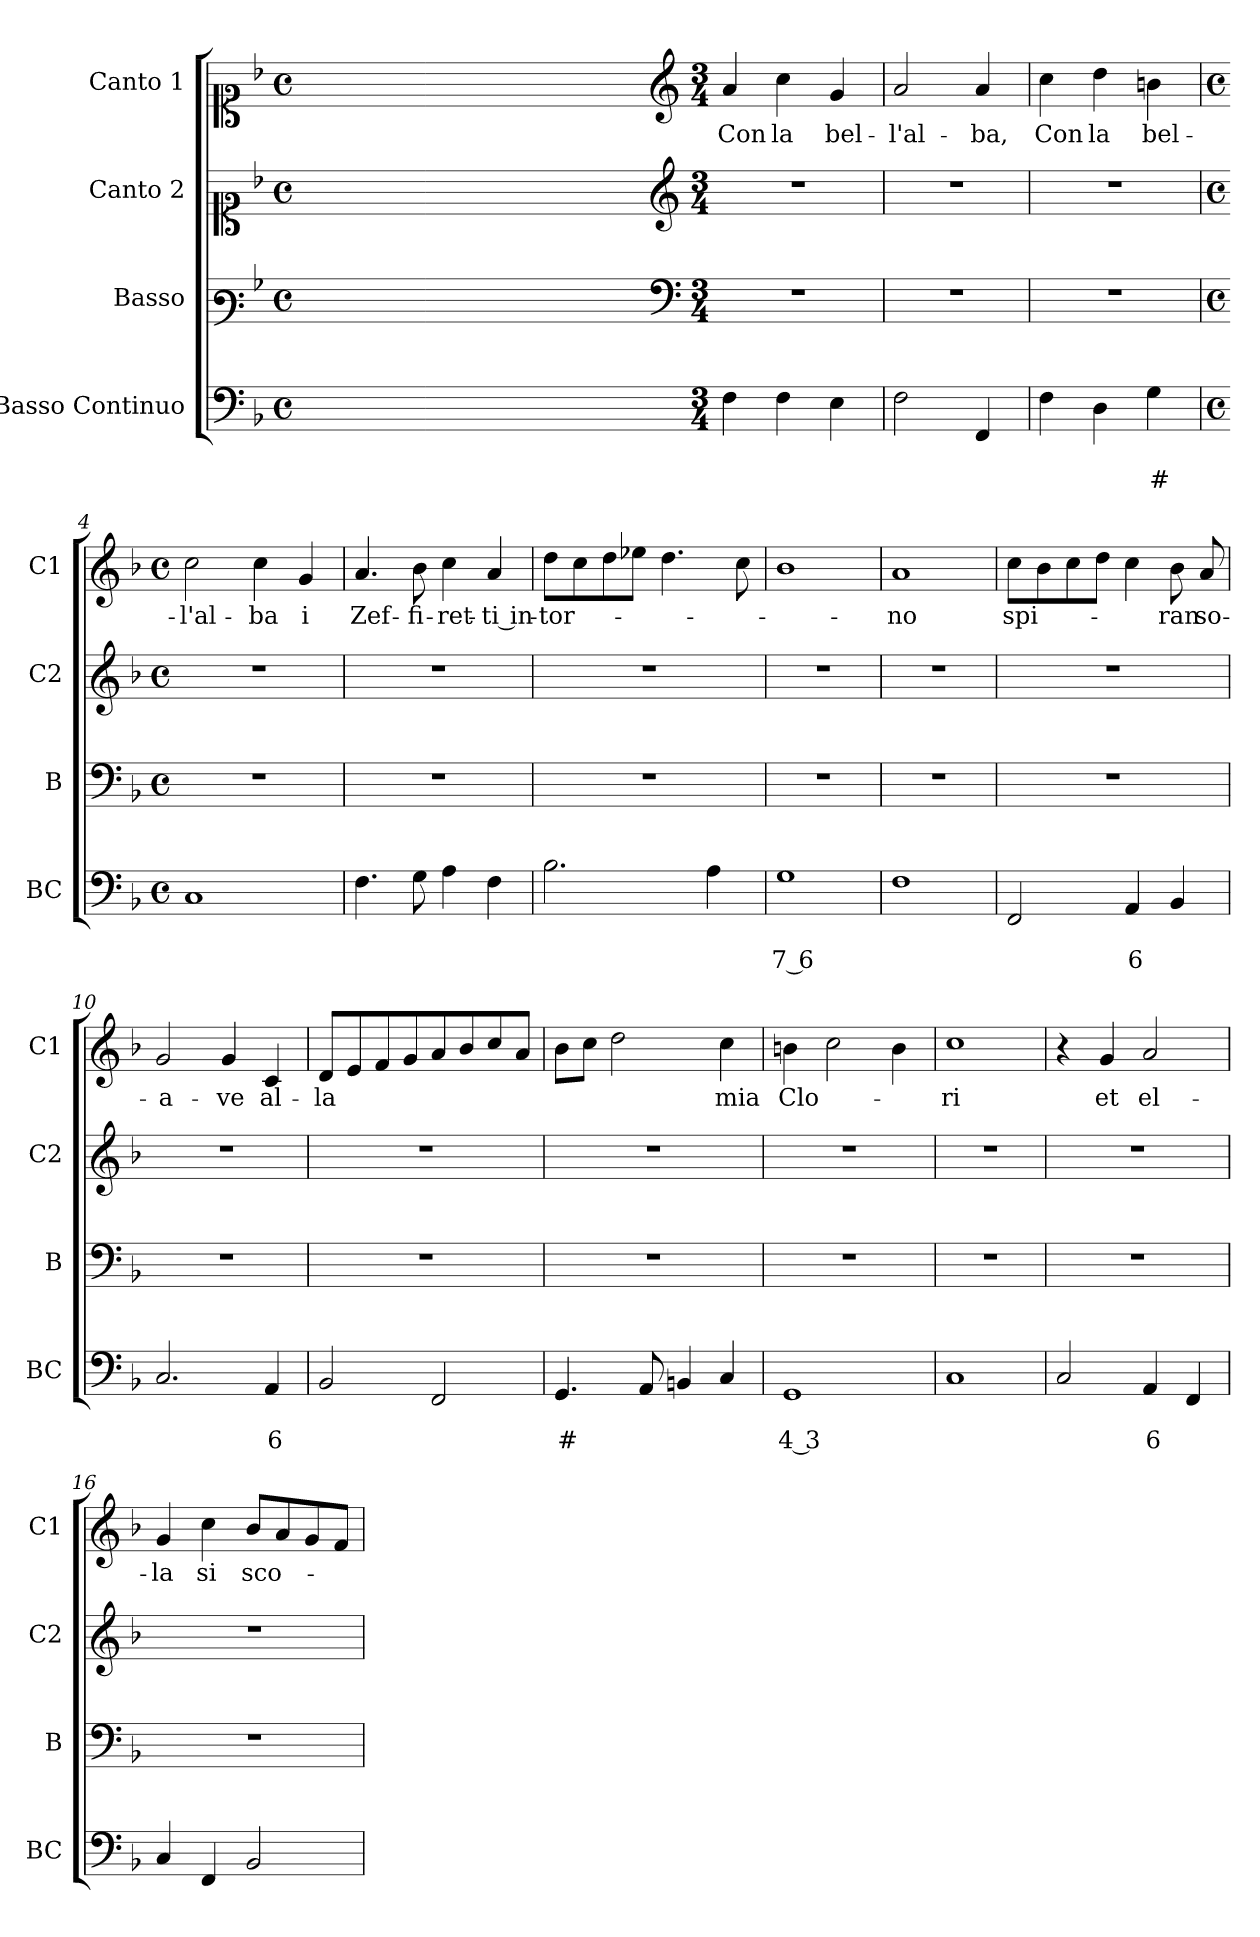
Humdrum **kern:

**kern	**text	**text	**kern	**kern	**kern	**text
*part4	*part4	*part4	*part3	*part2	*part1	*part1
*staff4	*staff4	*staff4	*staff3	*staff2	*staff1	*staff1
*I"Basso Continuo	*	*	*I"Basso	*I"Canto 2	*I"Canto 1	*
*I'BC	*	*	*I'B	*I'C2	*I'C1	*
*clefF4	*	*	*clefF3	*clefC1	*clefC1	*
*k[b-]	*	*	*k[b-]	*k[b-]	*k[b-]	*
*F:	*	*	*F:	*F:	*F:	*
*M4/4	*	*	*M4/4	*M4/4	*M4/4	*
*met(c)	*	*	*met(c)	*met(c)	*met(c)	*
=	=	=	=	=	=	=
1ryy	.	.	1ryy	1ryy	1ryy	.
=1X-	=1X-	=1X-	=1X-	=1X-	=1X-	=1X-
4ryy	.	.	4ryy	4ryy	4ryy	.
4ryy	.	.	4ryy	4ryy	4ryy	.
4ryy	.	.	4ryy	4ryy	4ryy	.
4ryy	.	.	4ryy	4ryy	4ryy	.
=1-	=1-	=1-	=1-	=1-	=1-	=1-
*	*	*	*clefF4	*clefG2	*clefG2	*
*M3/4	*	*	*M3/4	*M3/4	*M3/4	*
!	!	!	!	!	!	!LO:LY:b
4F\	.	.	2.r	2.r	4a/	Con
!	!	!	!	!	!	!LO:LY:b
4F\	.	.	.	.	4cc\	la
!	!	!	!	!	!	!LO:LY:b
4E\	.	.	.	.	4g/	bel-
=2	=2	=2	=2	=2	=2	=2
!	!	!	!	!	!	!LO:LY:b
2F\	.	.	2.r	2.r	2a/	-l'al-
!	!	!	!	!	!	!LO:LY:b
4FF/	.	.	.	.	4a/	-ba,
=3	=3	=3	=3	=3	=3	=3
!	!	!	!	!	!	!LO:LY:b
4F\	.	.	2.r	2.r	4cc\	Con
!	!	!	!	!	!	!LO:LY:b
4D\	.	.	.	.	4dd\	la
!	!	!LO:LY:b	!	!	!	!LO:LY:b
4G\	.	#	.	.	4bn\	bel-
=4	=4	=4	=4	=4	=4	=4
*M4/4	*	*	*M4/4	*M4/4	*M4/4	*
*met(c)	*	*	*met(c)	*met(c)	*met(c)	*
!	!	!	!	!	!	!LO:LY:b
1C	.	.	1r	1r	2cc\	-l'al-
!	!	!	!	!	!	!LO:LY:b
.	.	.	.	.	4cc\	-ba
!	!	!	!	!	!	!LO:LY:b
.	.	.	.	.	4g/	i
=5	=5	=5	=5	=5	=5	=5
!	!	!	!	!	!	!LO:LY:b
4.F\	.	.	1r	1r	4.a/	Zef-
!	!	!	!	!	!	!LO:LY:b
8G\	.	.	.	.	8b-\	-fi-
!	!	!	!	!	!	!LO:LY:b
4A\	.	.	.	.	4cc\	-ret-
!	!	!	!	!	!	!LO:LY:b
4F\	.	.	.	.	4a/	-ti in-
=6	=6	=6	=6	=6	=6	=6
!	!	!	!	!	!	!LO:LY:b
2.B-\	.	.	1r	1r	8dd\L	-tor-
.	.	.	.	.	8cc\	.
.	.	.	.	.	8dd\	.
.	.	.	.	.	8ee-X\J	.
.	.	.	.	.	4.dd\	.
4A\	.	.	.	.	.	.
.	.	.	.	.	8cc\	.
=7	=7	=7	=7	=7	=7	=7
!	!	!LO:LY:b	!	!	!	!
1G	.	7 6	1r	1r	1b-	.
!!LO:LB:g=z
=8	=8	=8	=8	=8	=8	=8
!	!	!	!	!	!	!LO:LY:b
1F	.	.	1r	1r	1a	-no
=9	=9	=9	=9	=9	=9	=9
!	!	!	!	!	!	!LO:LY:b
2FF/	.	.	1r	1r	8cc\L	spi-
.	.	.	.	.	8b-\	.
.	.	.	.	.	8cc\	.
.	.	.	.	.	8dd\J	.
!	!	!LO:LY:b	!	!	!	!
4AA/	.	6	.	.	4cc\	.
!	!	!	!	!	!	!LO:LY:b
4BB-/	.	.	.	.	8b-\	-ran
!	!	!	!	!	!	!LO:LY:b
.	.	.	.	.	8a/	so-
=10	=10	=10	=10	=10	=10	=10
!	!	!	!	!	!	!LO:LY:b
2.C/	.	.	1r	1r	2g/	-a-
!	!	!	!	!	!	!LO:LY:b
.	.	.	.	.	4g/	-ve
!	!	!LO:LY:b	!	!	!	!LO:LY:b
4AA/	.	6	.	.	4c/	al-
=11	=11	=11	=11	=11	=11	=11
!	!	!	!	!	!	!LO:LY:b
2BB-/	.	.	1r	1r	8d/L	-la
.	.	.	.	.	8e/	.
.	.	.	.	.	8f/	.
.	.	.	.	.	8g/	.
2FF/	.	.	.	.	8a/	.
.	.	.	.	.	8b-/	.
.	.	.	.	.	8cc/	.
.	.	.	.	.	8a/J	.
=12	=12	=12	=12	=12	=12	=12
!	!	!LO:LY:b	!	!	!	!
4.GG/	.	#	1r	1r	8b-\L	.
.	.	.	.	.	8cc\J	.
.	.	.	.	.	2dd\	.
8AA/	.	.	.	.	.	.
4BBn/	.	.	.	.	.	.
!	!	!	!	!	!	!LO:LY:b
4C/	.	.	.	.	4cc\	mia
=13	=13	=13	=13	=13	=13	=13
!	!	!LO:LY:b	!	!	!	!LO:LY:b
1GG	.	4 3	1r	1r	4bn\	Clo-
.	.	.	.	.	2cc\	.
.	.	.	.	.	4b\	.
=14	=14	=14	=14	=14	=14	=14
!	!	!	!	!	!	!LO:LY:b
1C	.	.	1r	1r	1cc	-ri
=15	=15	=15	=15	=15	=15	=15
2C/	.	.	1r	1r	4r	.
!	!	!	!	!	!	!LO:LY:b
.	.	.	.	.	4g/	et
!	!	!LO:LY:b	!	!	!	!LO:LY:b
4AA/	.	6	.	.	2a/	el-
4FF/	.	.	.	.	.	.
!!LO:LB:g=z
=16	=16	=16	=16	=16	=16	=16
!	!	!	!	!	!	!LO:LY:b
4C/	.	.	1r	1r	4g/	-la
!	!	!	!	!	!	!LO:LY:b
4FF/	.	.	.	.	4cc\	si
!	!	!	!	!	!	!LO:LY:b
2BB-/	.	.	.	.	8b-/L	sco-
.	.	.	.	.	8a/	.
.	.	.	.	.	8g/	.
.	.	.	.	.	8f/J	.
=	=	=	=	=	=	=
*-	*-	*-	*-	*-	*-	*-
